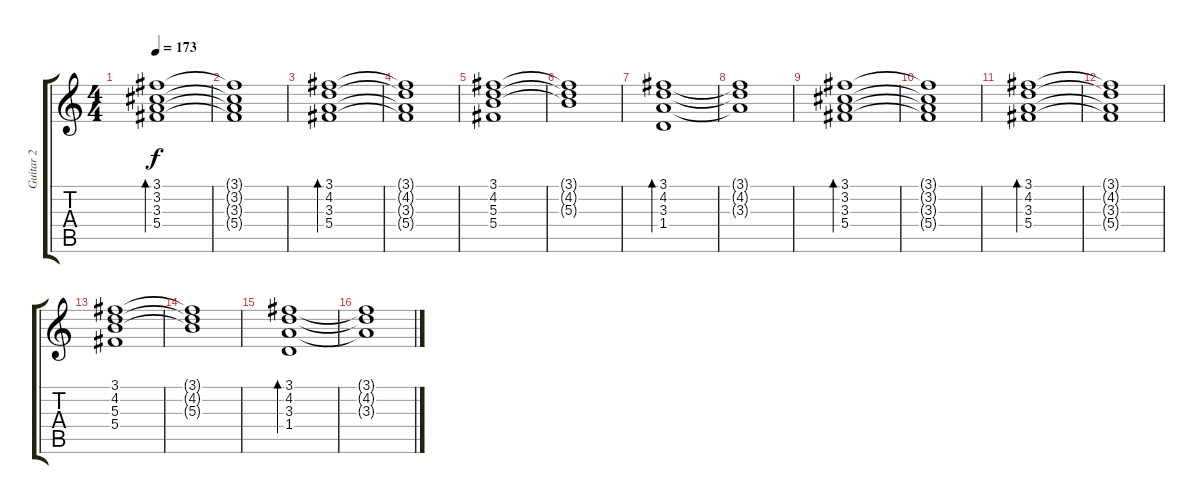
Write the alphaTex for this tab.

\track ("Guitar 2" "Guitar 2") {instrument acousticguitarsteel}
\staff {score tabs}
\tuning (Eb4 Bb3 Gb3 Db3 Ab2 Db2) {hide}
\ts (4 4)
\tempo 173
\clef g2
\ks c
(3.1 3.2 3.3 5.4).1{bd 120 dy f} |
(3.1{t} 3.2{t} 3.3{t} 5.4{t}).1 |
(3.1 4.2 3.3 5.4).1{bd 120} |
(3.1{t} 4.2{t} 3.3{t} 5.4{t}).1 |
(3.1 4.2 5.3 5.4).1 |
(3.1{t} 4.2{t} 5.3{t}).1 |
(3.1 4.2 3.3 1.4).1{bd 120} |
(3.1{t} 4.2{t} 3.3{t}).1 |
(3.1 3.2 3.3 5.4).1{bd 120} |
(3.1{t} 3.2{t} 3.3{t} 5.4{t}).1 |
(3.1 4.2 3.3 5.4).1{bd 120} |
(3.1{t} 4.2{t} 3.3{t} 5.4{t}).1 |
(3.1 4.2 5.3 5.4).1 |
(3.1{t} 4.2{t} 5.3{t}).1 |
(3.1 4.2 3.3 1.4).1{bd 120} |
(3.1{t} 4.2{t} 3.3{t}).1
